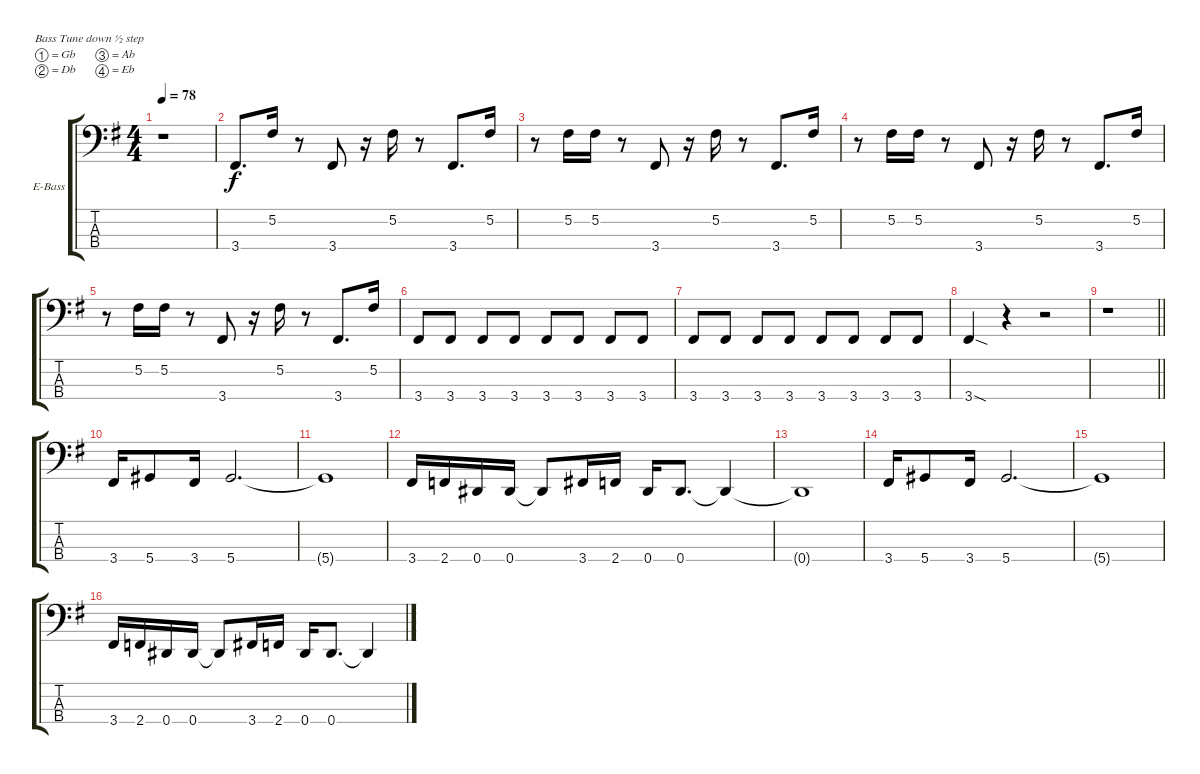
\bracketExtendMode groupsimilarinstruments
\firstSystemTrackNameOrientation horizontal
\otherSystemsTrackNameOrientation horizontal
\track ("Untitled" "E-Bass") {instrument electricbassfinger}
\staff {score tabs}
\tuning (Gb2 Db2 Ab1 Eb1)
\ts (4 4)
\tempo 78
\clef f4
\ks g
r.1{dy f} |
3.4.8{d} 5.2.16 r.8 3.4.8 r.16 5.2.16 r.8 3.4.8{d} 5.2.16 |
r.8 5.2.16 5.2.16 r.8 3.4.8 r.16 5.2.16 r.8 3.4.8{d} 5.2.16 |
r.8 5.2.16 5.2.16 r.8 3.4.8 r.16 5.2.16 r.8 3.4.8{d} 5.2.16 |
r.8 5.2.16 5.2.16 r.8 3.4.8 r.16 5.2.16 r.8 3.4.8{d} 5.2.16 |
3.4.8 3.4.8 3.4.8 3.4.8 3.4.8 3.4.8 3.4.8 3.4.8 |
3.4.8 3.4.8 3.4.8 3.4.8 3.4.8 3.4.8 3.4.8 3.4.8 |
3.4{sod}.4 r.4 r.2 |
\barLineRight lightlight
r.1 |
3.4.16 5.4.8 3.4.16 5.4.2{d} |
5.4{t}.1 |
3.4.16 2.4.16 0.4.16 0.4.16 0.4{t}.8 3.4.16 2.4.16 0.4.16 0.4.8{d} 0.4{t}.4 |
0.4{t}.1 |
3.4.16 5.4.8 3.4.16 5.4.2{d} |
5.4{t}.1 |
3.4.16 2.4.16 0.4.16 0.4.16 0.4{t}.8 3.4.16 2.4.16 0.4.16 0.4.8{d} 0.4{t}.4
